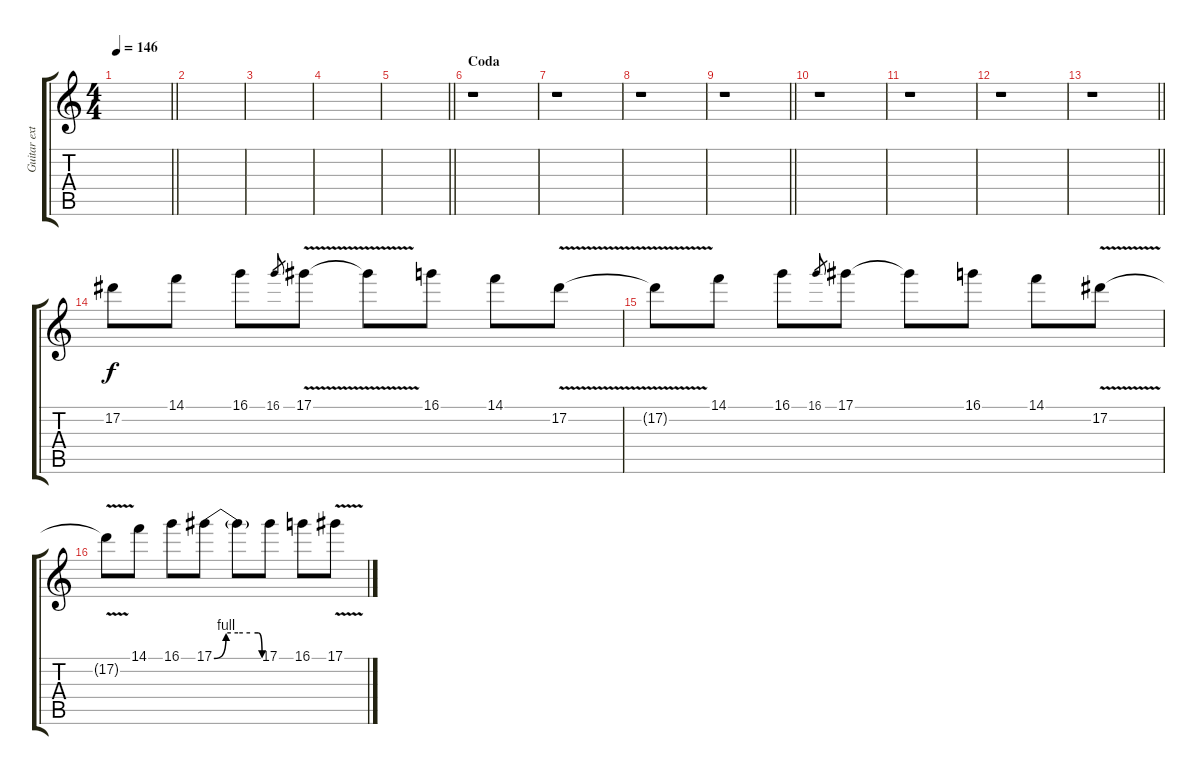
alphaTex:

\track ("Guitar extra Coda" "Guitar ext") {instrument overdrivenguitar}
\staff {score tabs}
\tuning (Eb4 Bb3 Gb3 Db3 Ab2 Eb2) {hide}
\ts (4 4)
\tempo 146
\clef g2
\barLineRight lightlight
\ks c
|
|
|
|
\barLineRight lightlight
|
\section ("" "Coda")
r.1 |
r.1 |
r.1 |
\barLineRight lightlight
r.1 |
r.1 |
r.1 |
r.1 |
\barLineRight lightlight
r.1 |
17.2.8 14.1.8 16.1.8 16.1.8{gr} 17.1{v}.8 17.1{t}.8 16.1.8 14.1.8 17.2{v}.8 |
17.2{t}.8 14.1.8 16.1.8 16.1.8{gr} 17.1.8 17.1{t}.8 16.1.8 14.1.8 17.2{v}.8 |
17.2{t}.8 14.1.8 16.1.8 17.1{be (custom 0 0 15 4 30 4 45 4 55 4 60 0)}.8 17.1{t}.8 17.1.8 16.1.8 17.1{v}.8
